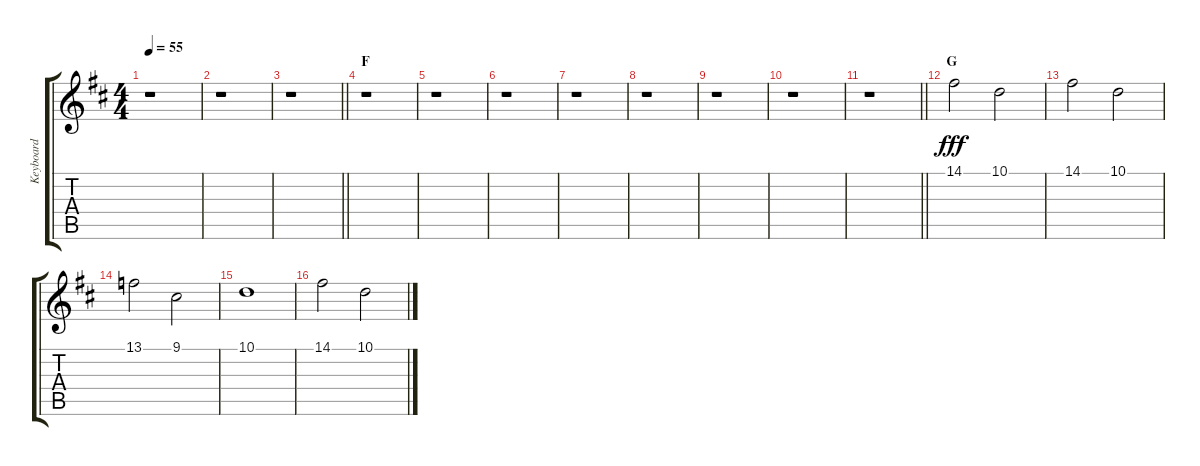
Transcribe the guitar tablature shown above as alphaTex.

\track ("Keyboard" "Keyboard") {instrument stringensemble1}
\staff {score tabs}
\tuning (E4 B3 G3 D3 A2 E2) {hide}
\ts (4 4)
\tempo 55
\clef g2
\ks d
r.1{dy fff} |
r.1 |
\barLineRight lightlight
r.1 |
\section ("" "F")
r.1 |
r.1 |
r.1 |
r.1 |
r.1 |
r.1 |
r.1 |
\barLineRight lightlight
r.1 |
\section ("" "G")
14.1.2 10.1.2 |
14.1.2 10.1.2 |
13.1.2 9.1.2 |
10.1.1 |
14.1.2 10.1.2
